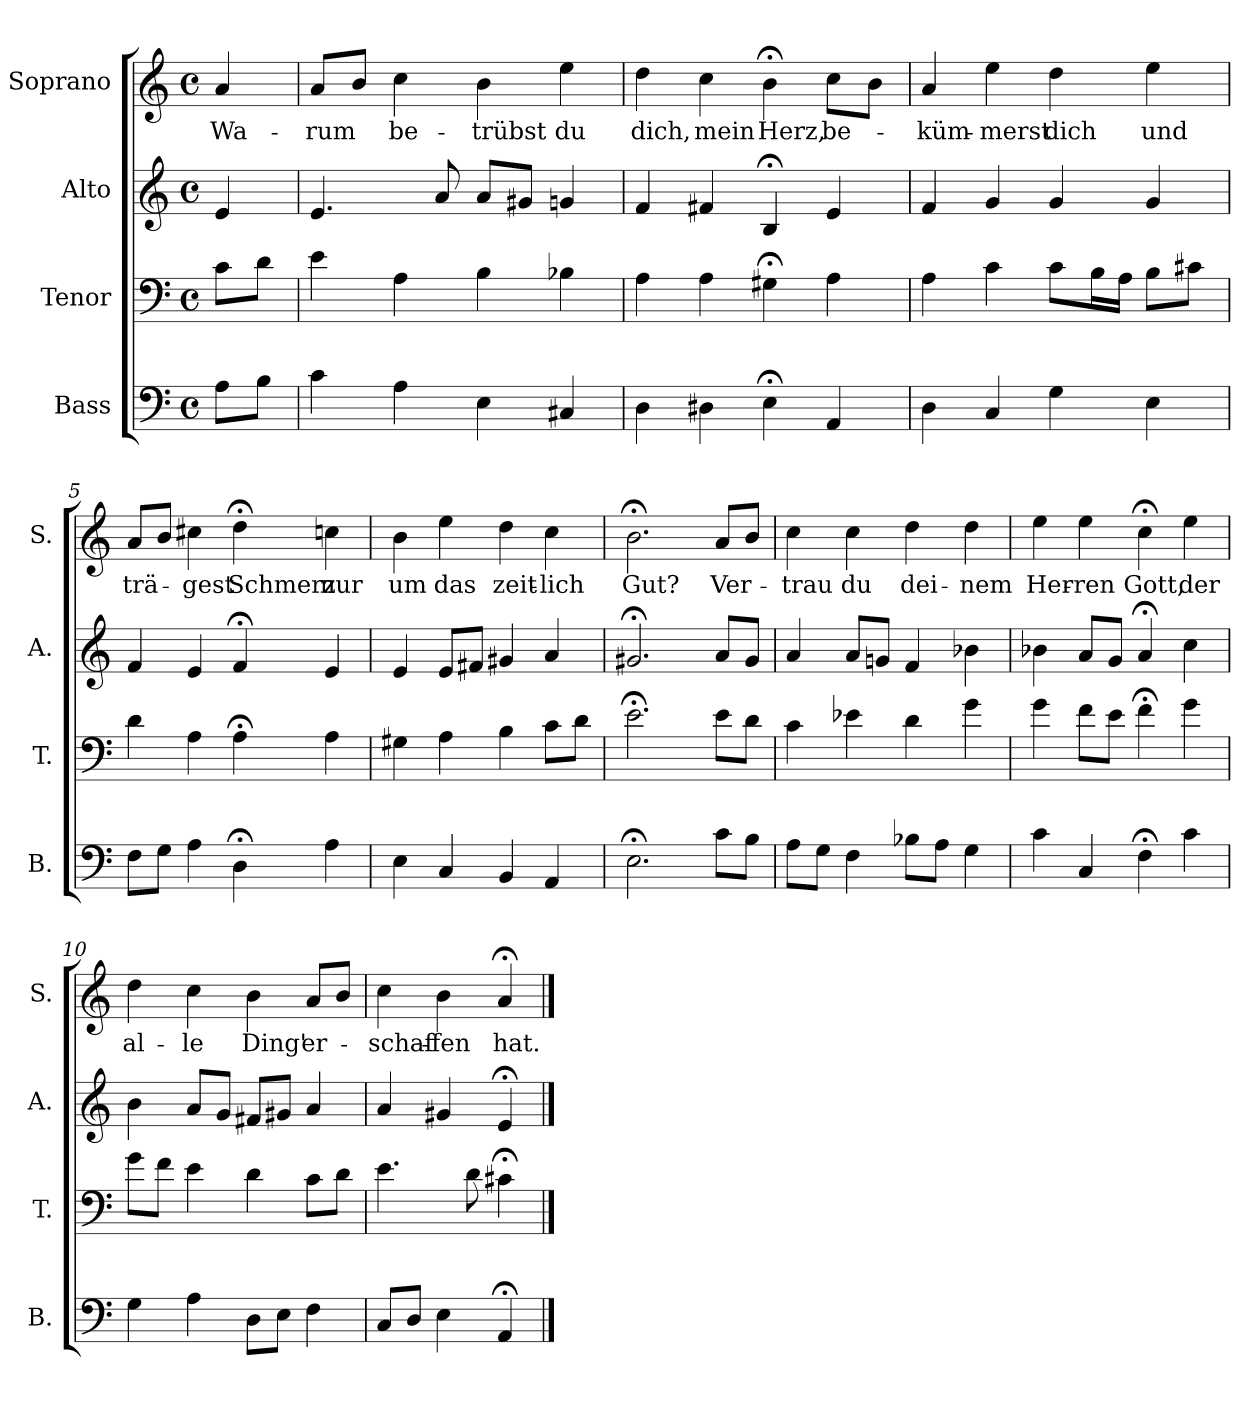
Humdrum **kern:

**kern	**kern	**kern	**kern	**text
*part4	*part3	*part2	*part1	*part1
*staff4	*staff3	*staff2	*staff1	*staff1
*I"Bass	*I"Tenor	*I"Alto	*I"Soprano	*
*I'B.	*I'T.	*I'A.	*I'S.	*
*clefF4	*clefF4	*clefG2	*clefG2	*
*k[]	*k[]	*k[]	*k[]	*
*M4/4	*M4/4	*M4/4	*M4/4	*
*met(c)	*met(c)	*met(c)	*met(c)	*
=1	=1	=1	=1	=1
!	!	!	!	!LO:LY:b
8A\L	8c\L	4e/	4a/	Wa-
8B\J	8d\J	.	.	.
=2	=2	=2	=2	=2
!	!	!	!	!LO:LY:b
4c\	4e\	4.e/	8a/L	-rum
.	.	.	8b/J	.
!	!	!	!	!LO:LY:b
4A\	4A\	.	4cc\	be-
.	.	8a/	.	.
!	!	!	!	!LO:LY:b
4E\	4B\	8a/L	4b\	-trübst
.	.	8g#X/J	.	.
!	!	!	!	!LO:LY:b
4C#X/	4B-X\	4gn/	4ee\	du
=3	=3	=3	=3	=3
!	!	!	!	!LO:LY:b
4D\	4A\	4f/	4dd\	dich,
!	!	!	!	!LO:LY:b
4D#X\	4A\	4f#X/	4cc\	mein
!	!	!	!	!LO:LY:b
4E;<\	4G#X;<\	4B;</	4b;<\	Herz,
!	!	!	!	!LO:LY:b
4AA/	4A\	4e/	8cc\L	be-
.	.	.	8b\J	.
=4	=4	=4	=4	=4
!	!	!	!	!LO:LY:b
4D\	4A\	4f/	4a/	-küm-
!	!	!	!	!LO:LY:b
4C/	4c\	4g/	4ee\	-merst
!	!	!	!	!LO:LY:b
4G\	8c\L	4g/	4dd\	dich
.	16B\L	.	.	.
.	16A\JJ	.	.	.
!	!	!	!	!LO:LY:b
4E\	8B\L	4g/	4ee\	und
.	8c#X\J	.	.	.
!!LO:LB:g=z
=5	=5	=5	=5	=5
!	!	!	!	!LO:LY:b
8F\L	4d\	4f/	8a/L	trä-
8G\J	.	.	8b/J	.
!	!	!	!	!LO:LY:b
4A\	4A\	4e/	4cc#X\	-gest
!	!	!	!	!LO:LY:b
4D;<\	4A;<\	4f;</	4dd;<\	Schmerz
!	!	!	!	!LO:LY:b
4A\	4A\	4e/	4ccn\	nur
=6	=6	=6	=6	=6
!	!	!	!	!LO:LY:b
4E\	4G#X\	4e/	4b\	um
!	!	!	!	!LO:LY:b
4C/	4A\	8e/L	4ee\	das
.	.	8f#X/J	.	.
!	!	!	!	!LO:LY:b
4BB/	4B\	4g#X/	4dd\	zeit-
!	!	!	!	!LO:LY:b
4AA/	8c\L	4a/	4cc\	-lich
.	8d\J	.	.	.
=7	=7	=7	=7	=7
!	!	!	!	!LO:LY:b
2.E;<\	2.e;<\	2.g#X;</	2.b;<\	Gut?
!	!	!	!	!LO:LY:b
8c\L	8e\L	8a/L	8a/L	Ver-
8B\J	8d\J	8g#/J	8b/J	.
=8	=8	=8	=8	=8
!	!	!	!	!LO:LY:b
8A\L	4c\	4a/	4cc\	-trau
8G\J	.	.	.	.
!	!	!	!	!LO:LY:b
4F\	4e-X\	8a/L	4cc\	du
.	.	8gn/J	.	.
!	!	!	!	!LO:LY:b
8B-X\L	4d\	4f/	4dd\	dei-
8A\J	.	.	.	.
!	!	!	!	!LO:LY:b
4G\	4g\	4b-X\	4dd\	-nem
!!LO:PB:g=z
=9	=9	=9	=9	=9
!	!	!	!	!LO:LY:b
4c\	4g\	4b-X\	4ee\	Her-
!	!	!	!	!LO:LY:b
4C/	8f\L	8a/L	4ee\	-ren
.	8e\J	8g/J	.	.
!	!	!	!	!LO:LY:b
4F;<\	4f;<\	4a;</	4cc;<\	Gott,
!	!	!	!	!LO:LY:b
4c\	4g\	4cc\	4ee\	der
=10	=10	=10	=10	=10
!	!	!	!	!LO:LY:b
4G\	8g\L	4b\	4dd\	al-
.	8f\J	.	.	.
!	!	!	!	!LO:LY:b
4A\	4e\	8a/L	4cc\	-le
.	.	8g/J	.	.
!	!	!	!	!LO:LY:b
8D\L	4d\	8f#X/L	4b\	Ding'
8E\J	.	8g#X/J	.	.
!	!	!	!	!LO:LY:b
4F\	8c\L	4a/	8a/L	er-
.	8d\J	.	8b/J	.
=11	=11	=11	=11	=11
!	!	!	!	!LO:LY:b
8C/L	4.e\	4a/	4cc\	-schaf-
8D/J	.	.	.	.
!	!	!	!	!LO:LY:b
4E\	.	4g#X/	4b\	-fen
.	8d\	.	.	.
!	!	!	!	!LO:LY:b
4AA;</	4c#X;<\	4e;</	4a;</	hat.
==	==	==	==	==
*-	*-	*-	*-	*-
